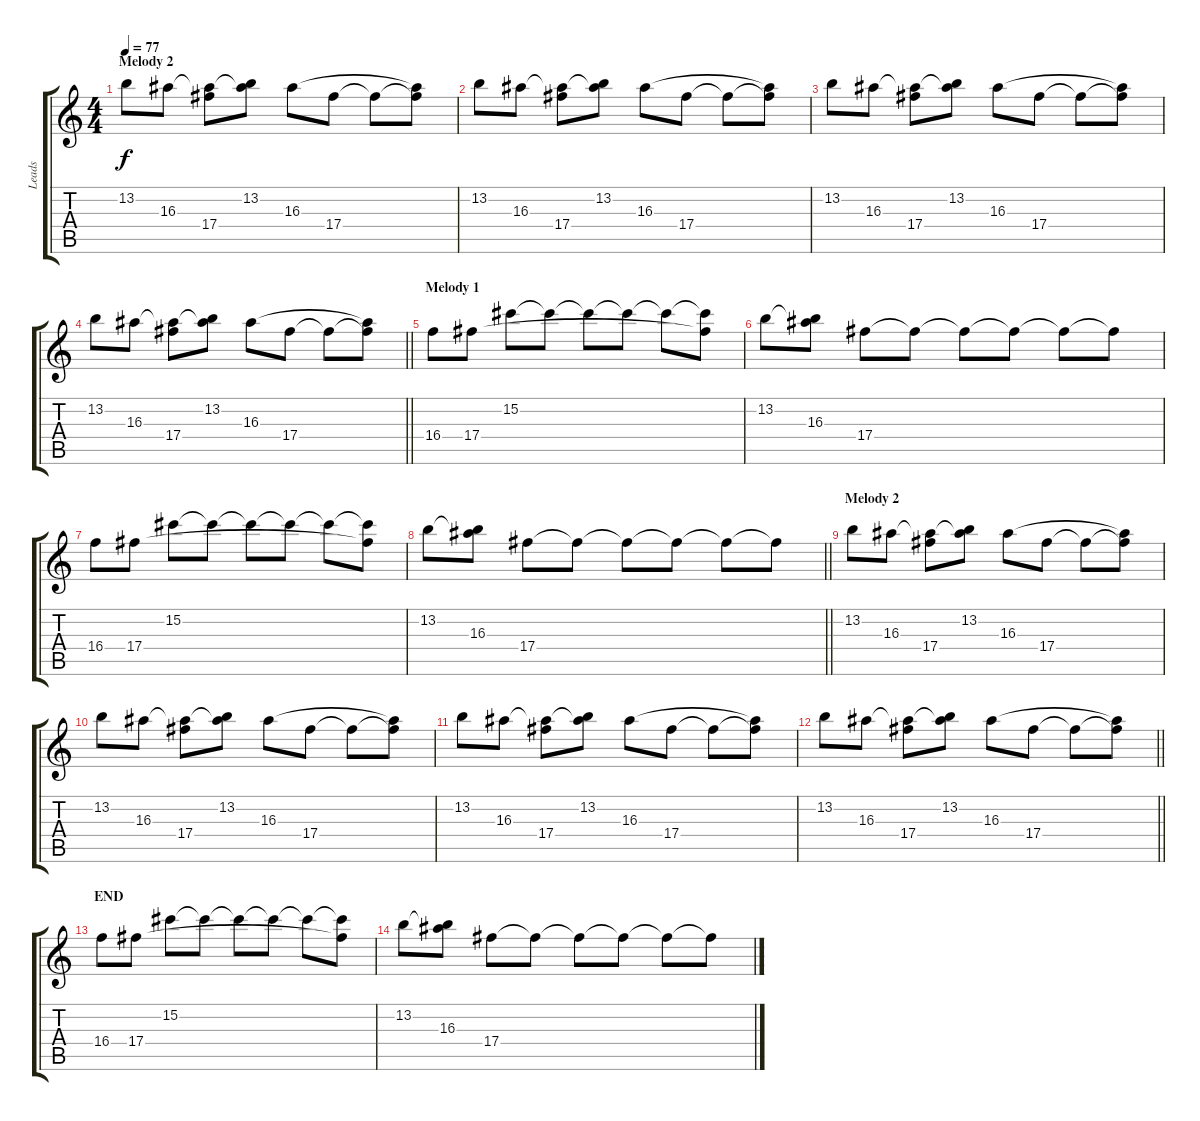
\track ("Leads" "Leads") {instrument distortionguitar}
\staff {score tabs}
\tuning (Eb4 Bb3 Gb3 Db3 Ab2 Eb2) {hide}
\ts (4 4)
\section ("" "Melody 2")
\tempo 77
\clef g2
\ks c
13.2.8{dy f} 16.3.8 (16.3{t} 17.4).8 (13.2 16.3{t}).8 16.3.8 17.4.8 17.4{t}.8 (16.3{t} 17.4{t}).8 |
13.2.8 16.3.8 (16.3{t} 17.4).8 (13.2 16.3{t}).8 16.3.8 17.4.8 17.4{t}.8 (16.3{t} 17.4{t}).8 |
13.2.8 16.3.8 (16.3{t} 17.4).8 (13.2 16.3{t}).8 16.3.8 17.4.8 17.4{t}.8 (16.3{t} 17.4{t}).8 |
\barLineRight lightlight
13.2.8 16.3.8 (16.3{t} 17.4).8 (13.2 16.3{t}).8 16.3.8 17.4.8 17.4{t}.8 (16.3{t} 17.4{t}).8 |
\section ("" "Melody 1")
16.4.8 17.4.8 15.2.8 15.2{t}.8 15.2{t}.8 15.2{t}.8 15.2{t}.8 (15.2{t} 17.4{t}).8 |
13.2.8 (13.2{t} 16.3).8 17.4.8 17.4{t}.8 17.4{t}.8 17.4{t}.8 17.4{t}.8 17.4{t}.8 |
16.4.8 17.4.8 15.2.8 15.2{t}.8 15.2{t}.8 15.2{t}.8 15.2{t}.8 (15.2{t} 17.4{t}).8 |
\barLineRight lightlight
13.2.8 (13.2{t} 16.3).8 17.4.8 17.4{t}.8 17.4{t}.8 17.4{t}.8 17.4{t}.8 17.4{t}.8 |
\section ("" "Melody 2")
13.2.8 16.3.8 (16.3{t} 17.4).8 (13.2 16.3{t}).8 16.3.8 17.4.8 17.4{t}.8 (16.3{t} 17.4{t}).8 |
13.2.8 16.3.8 (16.3{t} 17.4).8 (13.2 16.3{t}).8 16.3.8 17.4.8 17.4{t}.8 (16.3{t} 17.4{t}).8 |
13.2.8 16.3.8 (16.3{t} 17.4).8 (13.2 16.3{t}).8 16.3.8 17.4.8 17.4{t}.8 (16.3{t} 17.4{t}).8 |
\barLineRight lightlight
13.2.8 16.3.8 (16.3{t} 17.4).8 (13.2 16.3{t}).8 16.3.8 17.4.8 17.4{t}.8 (16.3{t} 17.4{t}).8 |
\section ("" "END")
16.4.8{volume 0} 17.4.8 15.2.8 15.2{t}.8 15.2{t}.8 15.2{t}.8 15.2{t}.8 (15.2{t} 17.4{t}).8 |
13.2.8 (13.2{t} 16.3).8 17.4.8 17.4{t}.8 17.4{t}.8 17.4{t}.8 17.4{t}.8 17.4{t}.8
